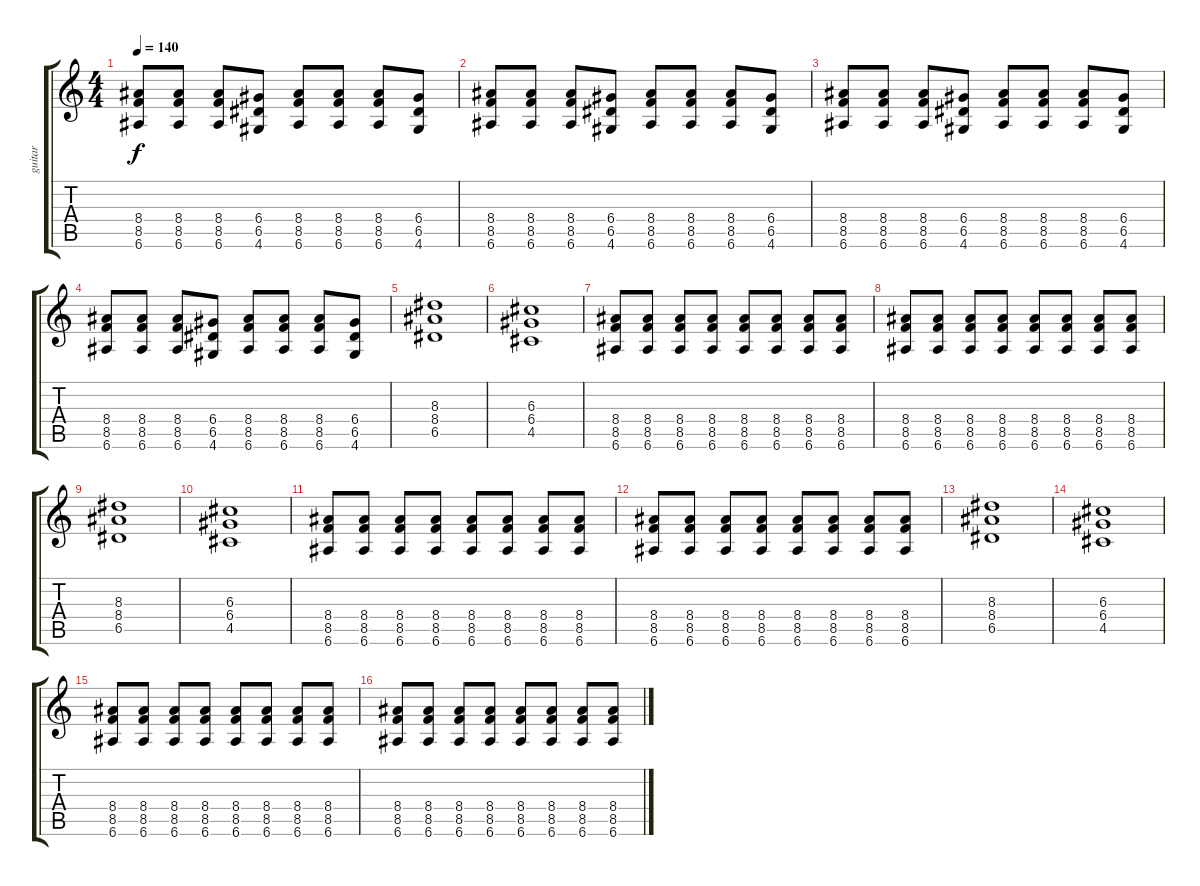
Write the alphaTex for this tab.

\track ("guitar " "guitar ") {instrument overdrivenguitar}
\staff {score tabs}
\tuning (E4 B3 G3 D3 A2 E2) {hide}
\ts (4 4)
\tempo 140
\clef g2
\ks c
(8.4 8.5 6.6).8{dy f} (8.4 8.5 6.6).8 (8.4 8.5 6.6).8 (6.4 6.5 4.6).8 (8.4 8.5 6.6).8 (8.4 8.5 6.6).8 (8.4 8.5 6.6).8 (6.4 6.5 4.6).8 |
(8.4 8.5 6.6).8 (8.4 8.5 6.6).8 (8.4 8.5 6.6).8 (6.4 6.5 4.6).8 (8.4 8.5 6.6).8 (8.4 8.5 6.6).8 (8.4 8.5 6.6).8 (6.4 6.5 4.6).8 |
(8.4 8.5 6.6).8 (8.4 8.5 6.6).8 (8.4 8.5 6.6).8 (6.4 6.5 4.6).8 (8.4 8.5 6.6).8 (8.4 8.5 6.6).8 (8.4 8.5 6.6).8 (6.4 6.5 4.6).8 |
(8.4 8.5 6.6).8 (8.4 8.5 6.6).8 (8.4 8.5 6.6).8 (6.4 6.5 4.6).8 (8.4 8.5 6.6).8 (8.4 8.5 6.6).8 (8.4 8.5 6.6).8 (6.4 6.5 4.6).8 |
(8.3 8.4 6.5).1 |
(6.3 6.4 4.5).1 |
(8.4 8.5 6.6).8 (8.4 8.5 6.6).8 (8.4 8.5 6.6).8 (8.4 8.5 6.6).8 (8.4 8.5 6.6).8 (8.4 8.5 6.6).8 (8.4 8.5 6.6).8 (8.4 8.5 6.6).8 |
(8.4 8.5 6.6).8 (8.4 8.5 6.6).8 (8.4 8.5 6.6).8 (8.4 8.5 6.6).8 (8.4 8.5 6.6).8 (8.4 8.5 6.6).8 (8.4 8.5 6.6).8 (8.4 8.5 6.6).8 |
(8.3 8.4 6.5).1 |
(6.3 6.4 4.5).1 |
(8.4 8.5 6.6).8 (8.4 8.5 6.6).8 (8.4 8.5 6.6).8 (8.4 8.5 6.6).8 (8.4 8.5 6.6).8 (8.4 8.5 6.6).8 (8.4 8.5 6.6).8 (8.4 8.5 6.6).8 |
(8.4 8.5 6.6).8 (8.4 8.5 6.6).8 (8.4 8.5 6.6).8 (8.4 8.5 6.6).8 (8.4 8.5 6.6).8 (8.4 8.5 6.6).8 (8.4 8.5 6.6).8 (8.4 8.5 6.6).8 |
(8.3 8.4 6.5).1 |
(6.3 6.4 4.5).1 |
(8.4 8.5 6.6).8 (8.4 8.5 6.6).8 (8.4 8.5 6.6).8 (8.4 8.5 6.6).8 (8.4 8.5 6.6).8 (8.4 8.5 6.6).8 (8.4 8.5 6.6).8 (8.4 8.5 6.6).8 |
(8.4 8.5 6.6).8 (8.4 8.5 6.6).8 (8.4 8.5 6.6).8 (8.4 8.5 6.6).8 (8.4 8.5 6.6).8 (8.4 8.5 6.6).8 (8.4 8.5 6.6).8 (8.4 8.5 6.6).8
